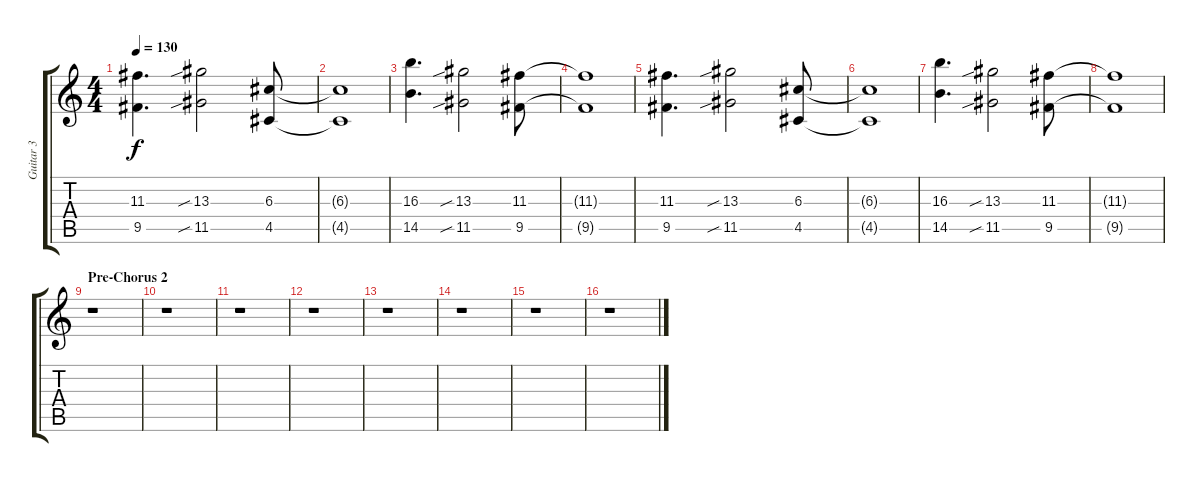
\track ("Guitar 3" "Guitar 3") {instrument distortionguitar}
\staff {score tabs}
\tuning (E4 B3 G3 D3 A2 E2) {hide}
\ts (4 4)
\tempo 130
\clef g2
\ks c
(11.3 9.5).4{d dy f} (13.3{sib} 11.5{sib}).2 (6.3 4.5).8 |
(6.3{t} 4.5{t}).1 |
(16.3 14.5).4{d} (13.3{sib} 11.5{sib}).2 (11.3 9.5).8 |
(11.3{t} 9.5{t}).1 |
(11.3 9.5).4{d} (13.3{sib} 11.5{sib}).2 (6.3 4.5).8 |
(6.3{t} 4.5{t}).1 |
(16.3 14.5).4{d} (13.3{sib} 11.5{sib}).2 (11.3 9.5).8 |
(11.3{t} 9.5{t}).1 |
\section ("" "Pre-Chorus 2")
r.1 |
r.1 |
r.1 |
r.1 |
r.1 |
r.1 |
r.1 |
r.1
